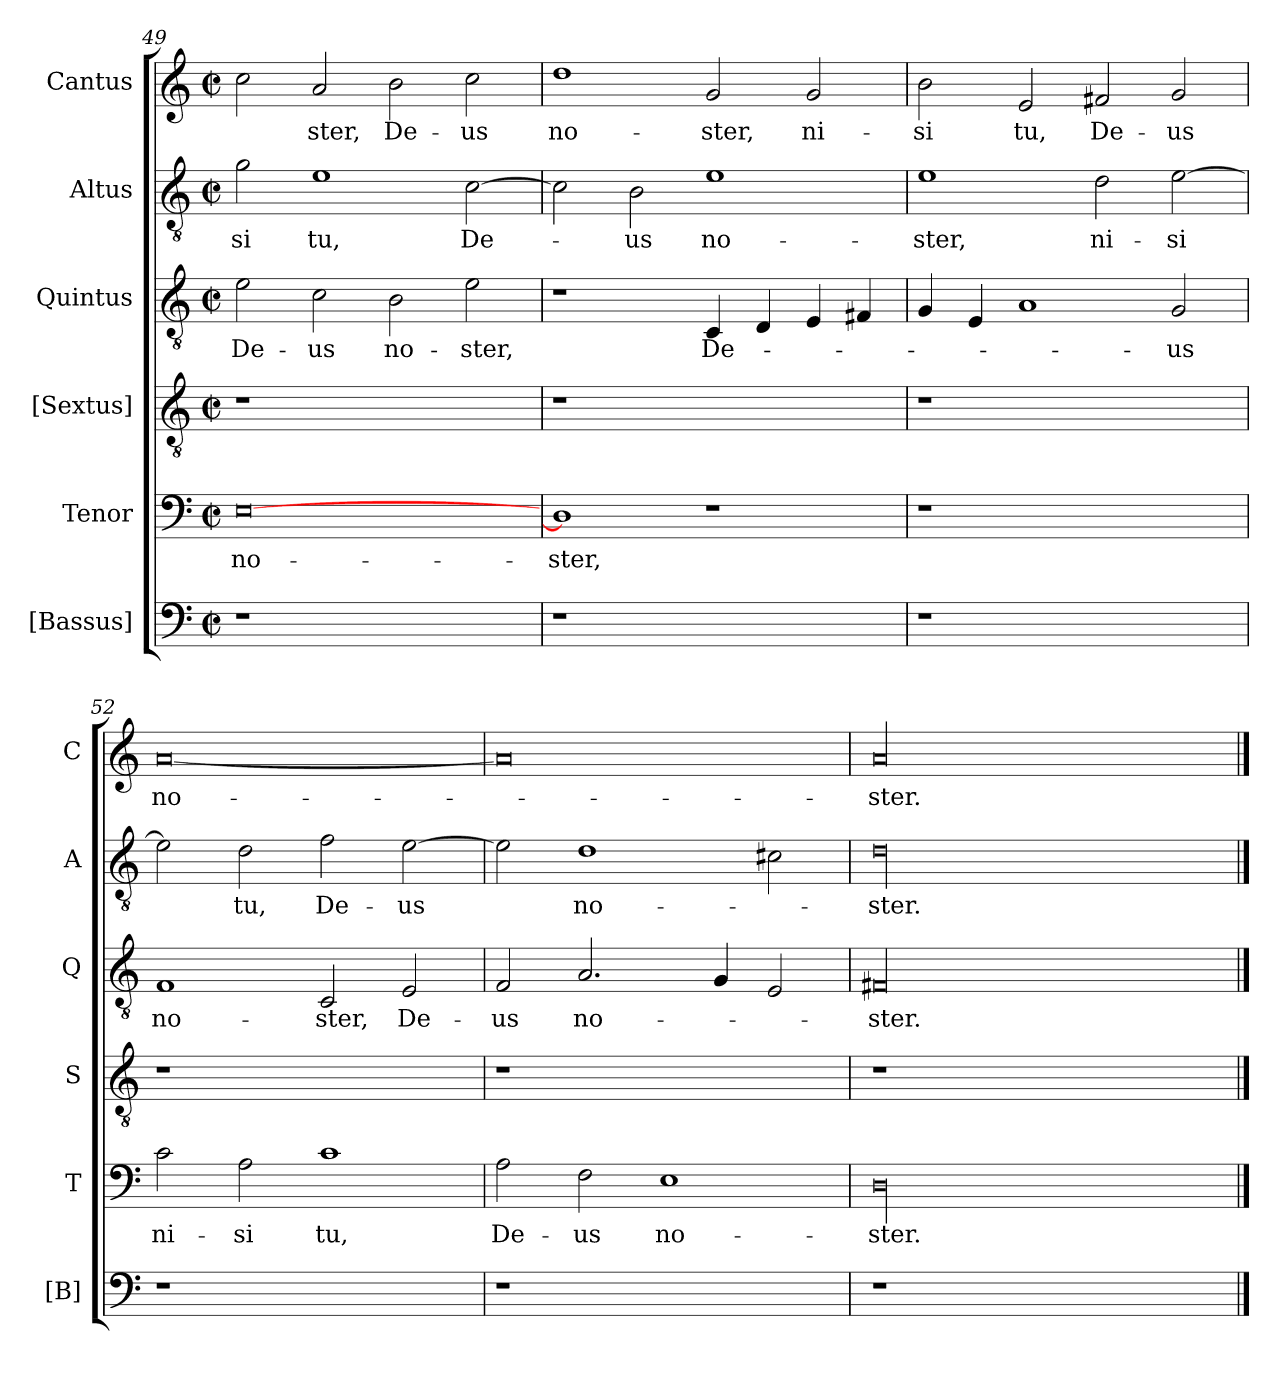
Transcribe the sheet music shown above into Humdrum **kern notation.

**kern	**kern	**text	**kern	**kern	**text	**kern	**text	**kern	**text
*part6	*part5	*part5	*part4	*part3	*part3	*part2	*part2	*part1	*part1
*staff6	*staff5	*staff5	*staff4	*staff3	*staff3	*staff2	*staff2	*staff1	*staff1
*I"[Bassus]	*I"Tenor	*	*I"[Sextus]	*I"Quintus	*	*I"Altus	*	*I"Cantus	*
*I'[B]	*I'T	*	*I'S	*I'Q	*	*I'A	*	*I'C	*
*clefF4	*clefF4	*	*clefGv2	*clefGv2	*	*clefGv2	*	*clefG2	*
*k[]	*k[]	*	*k[]	*k[]	*	*k[]	*	*k[]	*
*C:	*C:	*	*C:	*C:	*	*C:	*	*C:	*
*M2/2	*M2/2	*	*M2/2	*M2/2	*	*M2/2	*	*M2/2	*
*met(c|)	*met(c|)	*	*met(c|)	*met(c|)	*	*met(c|)	*	*met(c|)	*
=49	=49	=49	=49	=49	=49	=49	=49	=49	=49
1r	[0E\	no-	1r	2e\	De-	2g\	-si	2cc\	.
.	.	.	.	2c\	-us	1e\	tu,	2a/	-ster,
1ryy	.	.	1ryy	2B\	no-	.	.	2b\	De-
.	.	.	.	2e\	-ster,	[2c\	De-	2cc\	-us
=50	=50	=50	=50	=50	=50	=50	=50	=50	=50
1r	1D/]	-ster,	1r	1r	.	2c\]	.	1dd\	no-
.	.	.	.	.	.	2B\	-us	.	.
1ryy	1r	.	1ryy	4C/	De-	1e\	no-	2g/	-ster,
.	.	.	.	4D/	.	.	.	.	.
.	.	.	.	4E/	.	.	.	2g/	ni-
.	.	.	.	4F#X/	.	.	.	.	.
=51	=51	=51	=51	=51	=51	=51	=51	=51	=51
1r	1r	.	1r	4G/	.	1e\	-ster,	2b\	-si
.	.	.	.	4E/	.	.	.	.	.
.	.	.	.	1A/	.	.	.	2e/	tu,
1ryy	1ryy	.	1ryy	.	.	2d\	ni-	2f#X/	De-
.	.	.	.	2G/	-us	[2e\	-si	2g/	-us
=52	=52	=52	=52	=52	=52	=52	=52	=52	=52
1r	2c\	ni-	1r	1F/	no-	2e\]	.	[0a/	no-
.	2A\	-si	.	.	.	2d\	tu,	.	.
1ryy	1c\	tu,	1ryy	2C/	-ster,	2f\	De-	.	.
.	.	.	.	2E/	De-	[2e\	-us	.	.
=53	=53	=53	=53	=53	=53	=53	=53	=53	=53
1r	2A\	De-	1r	2F/	-us	2e\]	.	0a/]	.
.	2F\	-us	.	2.A/	no-	1d\	no-	.	.
1ryy	1E\	no-	1ryy	.	.	.	.	.	.
.	.	.	.	4G/	.	.	.	.	.
.	.	.	.	2E/	.	2c#X\	.	.	.
=54	=54	=54	=54	=54	=54	=54	=54	=54	=54
1r	00D\	-ster.	1r	00F#X/	-ster.	00d\	-ster.	00a/	-ster.
0.ryy	.	.	0.ryy	.	.	.	.	.	.
==	==	==	==	==	==	==	==	==	==
*-	*-	*-	*-	*-	*-	*-	*-	*-	*-
